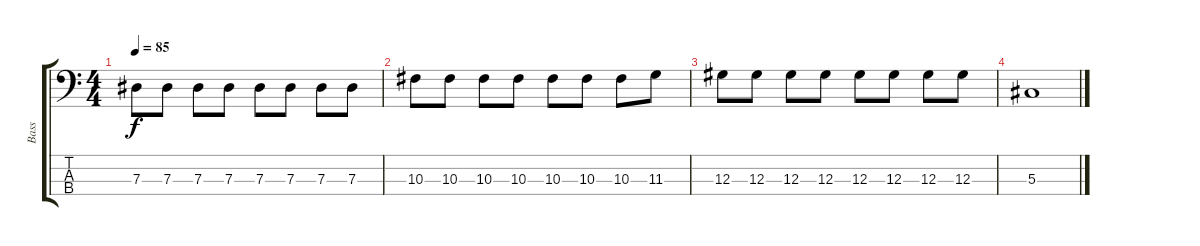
\track ("Bass" "Bass") {instrument electricbassfinger}
\staff {score tabs}
\tuning (Gb2 Db2 Ab1 Eb1) {hide}
\ts (4 4)
\tempo 85
\clef f4
\ks c
7.3.8{dy f} 7.3.8 7.3.8 7.3.8 7.3.8 7.3.8 7.3.8 7.3.8 |
10.3.8 10.3.8 10.3.8 10.3.8 10.3.8 10.3.8 10.3.8 11.3.8 |
12.3.8 12.3.8 12.3.8 12.3.8 12.3.8 12.3.8 12.3.8 12.3.8 |
5.3.1
